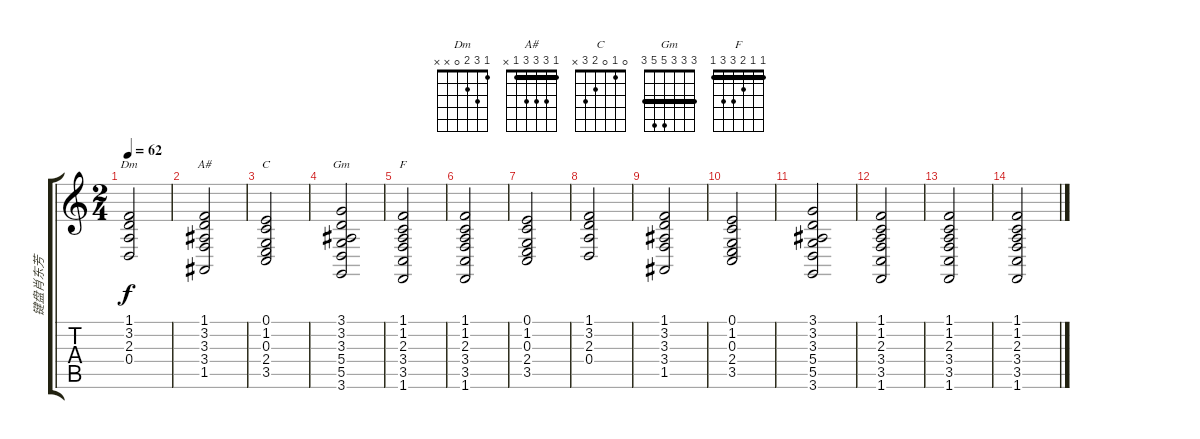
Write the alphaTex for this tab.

\track ("键盘肖东芳" "键盘肖东芳") {instrument stringensemble2}
\staff {score tabs}
\tuning (E4 B3 G3 D3 A2 E2) {hide}
\chord ("Dm" 1 3 2 0 x x)
\chord ("A#" 1 3 3 3 1 x) {barre 1}
\chord ("C" 0 1 0 2 3 x)
\chord ("Gm" 3 3 3 5 5 3) {barre 3}
\chord ("F" 1 1 2 3 3 1) {barre 1}
\ts (2 4)
\tempo 62
\clef g2
\ks c
(1.1 3.2 2.3 0.4).2{ch "Dm" dy f} |
(1.1 3.2 3.3 3.4 1.5).2{ch "A#"} |
(0.1 1.2 0.3 2.4 3.5).2{ch "C"} |
(3.1 3.2 3.3 5.4 5.5 3.6).2{ch "Gm"} |
(1.1 1.2 2.3 3.4 3.5 1.6).2{ch "F"} |
(1.1 1.2 2.3 3.4 3.5 1.6).2 |
(0.1 1.2 0.3 2.4 3.5).2 |
(1.1 3.2 2.3 0.4).2 |
(1.1 3.2 3.3 3.4 1.5).2 |
(0.1 1.2 0.3 2.4 3.5).2 |
(3.1 3.2 3.3 5.4 5.5 3.6).2 |
(1.1 1.2 2.3 3.4 3.5 1.6).2 |
(1.1 1.2 2.3 3.4 3.5 1.6).2 |
(1.1 1.2 2.3 3.4 3.5 1.6).2
